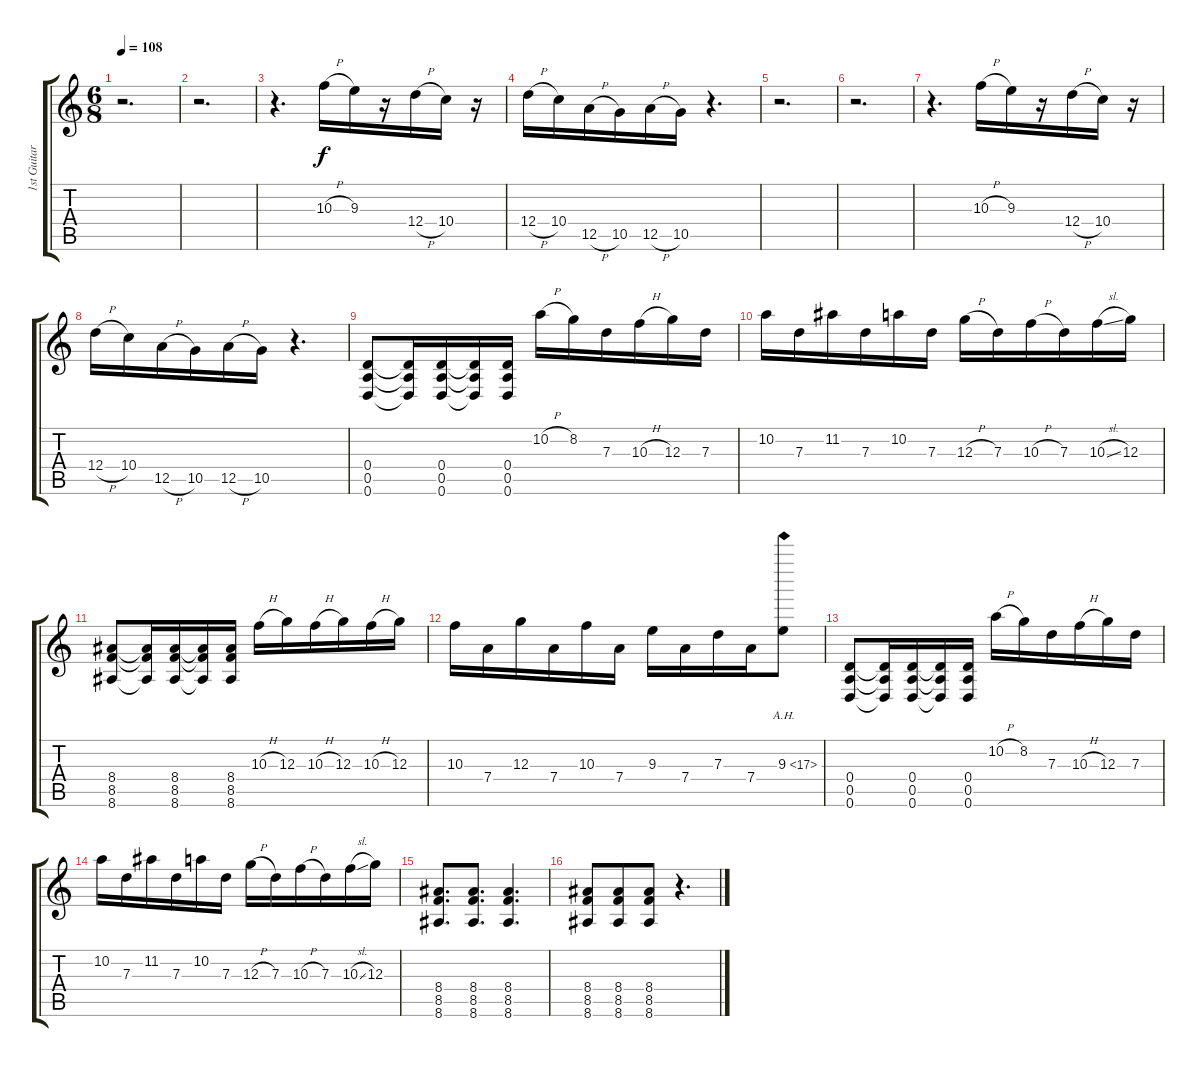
\track ("1st Guitar - Mike Frisby" "1st Guitar") {instrument distortionguitar}
\staff {score tabs}
\tuning (E4 B3 G3 D3 A2 D2) {hide}
\ts (6 8)
\tempo 108
\clef g2
\ks c
r.2{d dy f} |
r.2{d} |
r.4{d} 10.3{h}.16 9.3.16 r.16 12.4{h}.16 10.4.16 r.16 |
12.4{h}.16 10.4.16 12.5{h}.16 10.5.16 12.5{h}.16 10.5.16 r.4{d} |
r.2{d} |
r.2{d} |
r.4{d} 10.3{h}.16 9.3.16 r.16 12.4{h}.16 10.4.16 r.16 |
12.4{h}.16 10.4.16 12.5{h}.16 10.5.16 12.5{h}.16 10.5.16 r.4{d} |
(0.4 0.5 0.6).8 (0.4{t} 0.5{t} 0.6{t}).16 (0.4 0.5 0.6).16 (0.4{t} 0.5{t} 0.6{t}).16 (0.4 0.5 0.6).16 10.2{h}.16 8.2.16 7.3.16 10.3{h}.16 12.3.16 7.3.16 |
10.2.16 7.3.16 11.2.16 7.3.16 10.2.16 7.3.16 12.3{h}.16 7.3.16 10.3{h}.16 7.3.16 10.3{sl}.16 12.3.16 |
(8.4 8.5 8.6).8 (8.4{t} 8.5{t} 8.6{t}).16 (8.4 8.5 8.6).16 (8.4{t} 8.5{t} 8.6{t}).16 (8.4 8.5 8.6).16 10.3{h}.16 12.3.16 10.3{h}.16 12.3.16 10.3{h}.16 12.3.16 |
10.3.16 7.4.16 12.3.16 7.4.16 10.3.16 7.4.16 9.3.16 7.4.16 7.3.16 7.4.16 9.3{ah 8}.8 |
(0.4 0.5 0.6).8 (0.4{t} 0.5{t} 0.6{t}).16 (0.4 0.5 0.6).16 (0.4{t} 0.5{t} 0.6{t}).16 (0.4 0.5 0.6).16 10.2{h}.16 8.2.16 7.3.16 10.3{h}.16 12.3.16 7.3.16 |
10.2.16 7.3.16 11.2.16 7.3.16 10.2.16 7.3.16 12.3{h}.16 7.3.16 10.3{h}.16 7.3.16 10.3{sl}.16 12.3.16 |
(8.4 8.5 8.6).8{d} (8.4 8.5 8.6).8{d} (8.4 8.5 8.6).4{d} |
(8.4 8.5 8.6).8 (8.4 8.5 8.6).8 (8.4 8.5 8.6).8 r.4{d}
